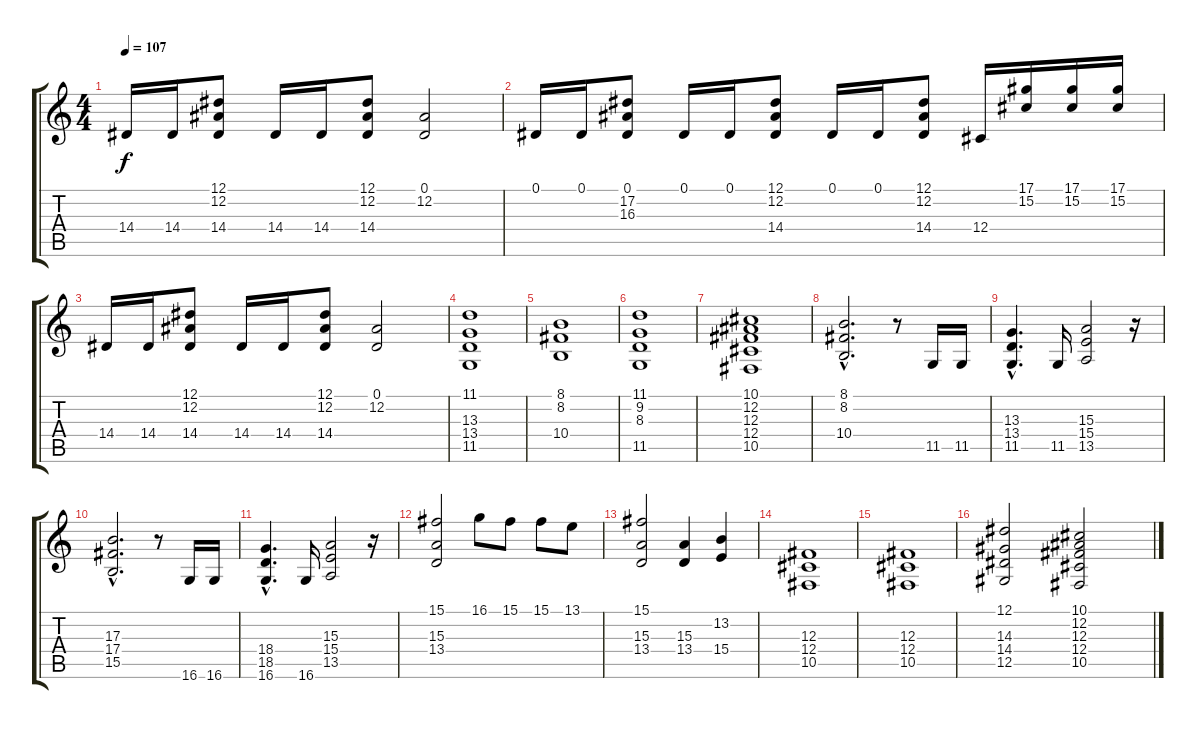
\track "" {instrument stringensemble1}
\staff {score tabs}
\tuning (Eb4 Bb3 Gb3 Db3 Ab2 Eb2) {hide}
\ts (4 4)
\tempo 107
\clef g2
\ks c
14.4.16{dy f} 14.4.16 (12.1 12.2 14.4).8 14.4.16 14.4.16 (12.1 12.2 14.4).8 (0.1 12.2).2 |
0.1.16 0.1.16 (0.1 17.2 16.3).8 0.1.16 0.1.16 (12.1 12.2 14.4).8 0.1.16 0.1.16 (12.1 12.2 14.4).8 12.4.16 (17.1 15.2).16 (17.1 15.2).16 (17.1 15.2).16 |
14.4.16 14.4.16 (12.1 12.2 14.4).8 14.4.16 14.4.16 (12.1 12.2 14.4).8 (0.1 12.2).2 |
(11.1 13.3 13.4 11.5).1 |
(8.1 8.2 10.4).1 |
(11.1 9.2 8.3 11.5).1 |
(10.1 12.2 12.3 12.4 10.5).1 |
(8.1{hac} 8.2{hac} 10.4{hac}).2{d} r.8 11.5.16 11.5.16 |
(13.3{hac} 13.4{hac} 11.5{hac}).4{d} 11.5.16 (15.3 15.4 13.5).2 r.16 |
(17.3{hac} 17.4{hac} 15.5{hac}).2{d} r.8 16.6.16 16.6.16 |
(18.4{hac} 18.5{hac} 16.6{hac}).4{d} 16.6.16 (15.3 15.4 13.5).2 r.16 |
(15.1 15.3 13.4).2 16.1.8 15.1.8 15.1.8 13.1.8 |
(15.1 15.3 13.4).2 (15.3 13.4).4 (13.2 15.4).4 |
(12.3 12.4 10.5).1 |
(12.3 12.4 10.5).1 |
(12.1 14.3 14.4 12.5).2 (10.1 12.2 12.3 12.4 10.5).2
